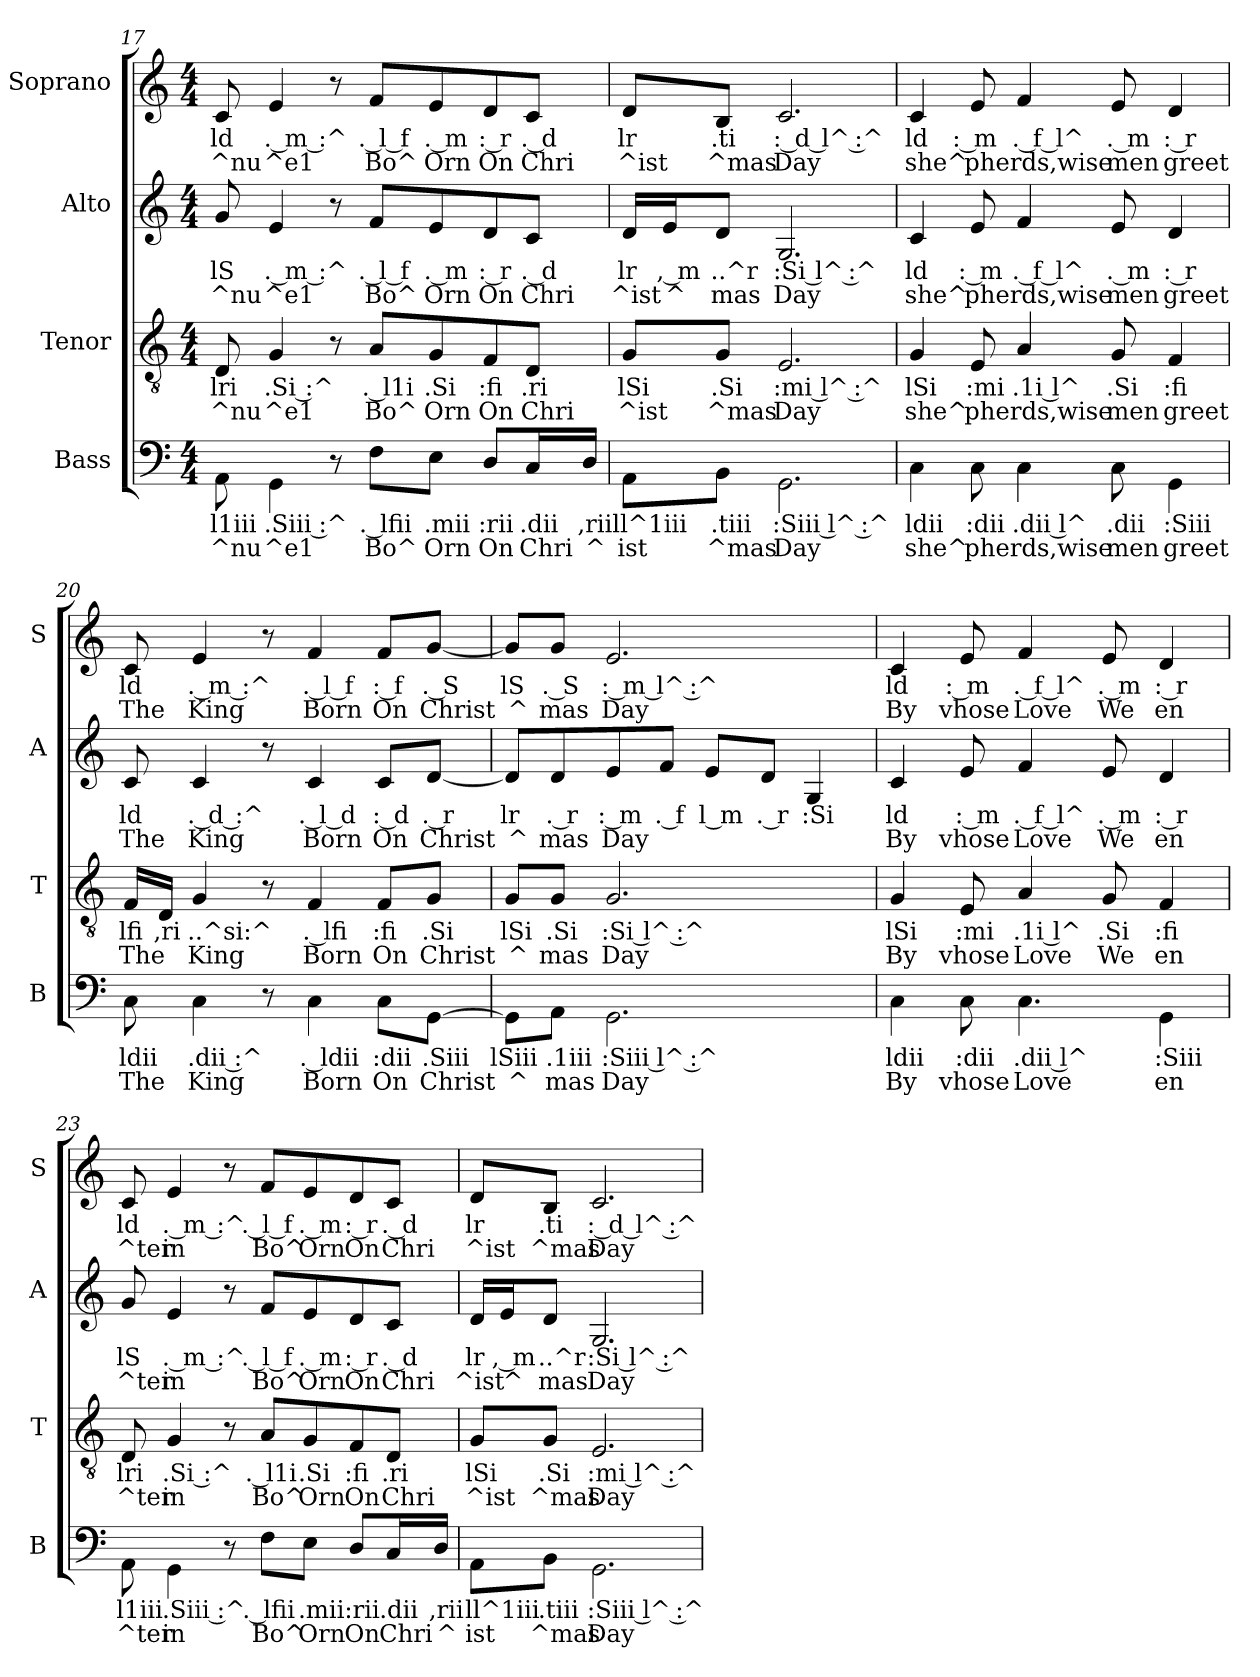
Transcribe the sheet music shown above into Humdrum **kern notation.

**kern	**text	**text	**kern	**text	**text	**kern	**text	**text	**kern	**text	**text
*part4	*part4	*part4	*part3	*part3	*part3	*part2	*part2	*part2	*part1	*part1	*part1
*staff4	*staff4	*staff4	*staff3	*staff3	*staff3	*staff2	*staff2	*staff2	*staff1	*staff1	*staff1
*I"Bass	*	*	*I"Tenor	*	*	*I"Alto	*	*	*I"Soprano	*	*
*I'B	*	*	*I'T	*	*	*I'A	*	*	*I'S	*	*
*clefF4	*	*	*clefGv2	*	*	*clefG2	*	*	*clefG2	*	*
*M4/4	*	*	*M4/4	*	*	*M4/4	*	*	*M4/4	*	*
=17	=17	=17	=17	=17	=17	=17	=17	=17	=17	=17	=17
!	!LO:LY:b:rj	!LO:LY:b:rj	!	!LO:LY:b:rj	!LO:LY:b:rj	!	!LO:LY:b:rj	!LO:LY:b:rj	!	!LO:LY:b:rj	!LO:LY:b:rj
8AA\	l1iii	^nu	8D/	lri	^nu	8g/	lS	^nu	8c/	ld	^nu
!	!LO:LY:b:rj	!LO:LY:b:rj	!	!LO:LY:b:rj	!LO:LY:b:rj	!	!LO:LY:b:rj	!LO:LY:b:rj	!	!LO:LY:b:rj	!LO:LY:b:rj
4GG\	.Siii :^	^e1	4G/	.Si :^	^e1	4e/	. m :^	^e1	4e/	. m :^	^e1
8r	.	.	8r	.	.	8r	.	.	8r	.	.
!	!LO:LY:b:rj	!LO:LY:b:cj	!	!LO:LY:b:rj	!LO:LY:b:cj	!	!LO:LY:b:rj	!LO:LY:b:cj	!	!LO:LY:b:rj	!LO:LY:b:cj
8F\L	. lfii	Bo^	8A/L	. l1i	Bo^	8f/L	. l f	Bo^	8f/L	. l f	Bo^
!	!LO:LY:b:rj	!LO:LY:b:cj	!	!LO:LY:b:rj	!LO:LY:b:cj	!	!LO:LY:b:rj	!LO:LY:b:cj	!	!LO:LY:b:rj	!LO:LY:b:cj
8E\J	.mii	Orn	8G/	.Si	Orn	8e/	. m	Orn	8e/	. m	Orn
!	!LO:LY:b:rj	!LO:LY:b:cj	!	!LO:LY:b:rj	!LO:LY:b:cj	!	!LO:LY:b:rj	!LO:LY:b:cj	!	!LO:LY:b:rj	!LO:LY:b:cj
8D/L	:rii	On	8F/	:fi	On	8d/	: r	On	8d/	: r	On
!	!LO:LY:b:rj	!LO:LY:b	!	!LO:LY:b:rj	!LO:LY:b:cj	!	!LO:LY:b:rj	!LO:LY:b:cj	!	!LO:LY:b:rj	!LO:LY:b:cj
16C/	.dii	Chri	8D/J	.ri	Chri	8c/J	. d	Chri	8c/J	. d	Chri
!	!LO:LY:b:rj	!LO:LY:b	!	!	!	!	!	!	!	!	!
16D/J	,riill^1iii	^	.	.	.	.	.	.	.	.	.
=18	=18	=18	=18	=18	=18	=18	=18	=18	=18	=18	=18
!	!	!LO:LY:b:cj	!	!LO:LY:b:rj	!LO:LY:b:rj	!	!LO:LY:b:rj	!LO:LY:b:rj	!	!LO:LY:b:rj	!LO:LY:b:rj
8AA\L	.	ist	8G/L	lSi	^ist	16d/L	lr	^ist	8d/L	lr	^ist
!	!	!	!	!	!	!	!LO:LY:b:rj	!LO:LY:b	!	!	!
.	.	.	.	.	.	16e/	, m	^	.	.	.
!	!LO:LY:b:rj	!LO:LY:b:rj	!	!LO:LY:b:rj	!LO:LY:b:rj	!	!LO:LY:b:cj	!LO:LY:b:cj	!	!LO:LY:b:rj	!LO:LY:b:rj
8BB\J	.tiii	^mas	8G/J	.Si	^mas	8d/J	..^r	mas	8B/J	.ti	^mas
!	!LO:LY:b:rj	!LO:LY:b:cj	!	!LO:LY:b:rj	!LO:LY:b:cj	!	!LO:LY:b:rj	!LO:LY:b:cj	!	!LO:LY:b:rj	!LO:LY:b:cj
2.GG\	:Siii l^ :^	Day	2.E/	:mi l^ :^	Day	2.G/	:Si l^ :^	Day	2.c/	: d l^ :^	Day
!!LO:PB:g=z
=19	=19	=19	=19	=19	=19	=19	=19	=19	=19	=19	=19
!	!LO:LY:b:rj	!LO:LY:b:cj	!	!LO:LY:b:rj	!LO:LY:b:cj	!	!LO:LY:b:rj	!LO:LY:b:cj	!	!LO:LY:b:rj	!LO:LY:b:cj
4C\	ldii	she^	4G/	lSi	she^	4c/	ld	she^	4c/	ld	she^
!	!LO:LY:b:rj	!LO:LY:b:cj	!	!LO:LY:b:rj	!LO:LY:b:cj	!	!LO:LY:b:rj	!LO:LY:b:cj	!	!LO:LY:b:rj	!LO:LY:b:cj
8C\	:dii	pherds,wise	8E/	:mi	pherds,wise	8e/	: m	pherds,wise	8e/	: m	pherds,wise
!	!LO:LY:b:rj	!	!	!LO:LY:b:rj	!	!	!LO:LY:b:rj	!	!	!LO:LY:b:rj	!
4C\	.dii l^	.	4A/	.1i l^	.	4f/	. f l^	.	4f/	. f l^	.
!	!LO:LY:b:rj	!LO:LY:b:cj	!	!LO:LY:b:rj	!LO:LY:b:cj	!	!LO:LY:b:rj	!LO:LY:b:cj	!	!LO:LY:b:rj	!LO:LY:b:cj
8C\	.dii	men	8G/	.Si	men	8e/	. m	men	8e/	. m	men
!	!LO:LY:b:rj	!LO:LY:b:cj	!	!LO:LY:b:rj	!LO:LY:b:cj	!	!LO:LY:b:rj	!LO:LY:b:cj	!	!LO:LY:b:rj	!LO:LY:b:cj
4GG\	:Siii	greet	4F/	:fi	greet	4d/	: r	greet	4d/	: r	greet
=20	=20	=20	=20	=20	=20	=20	=20	=20	=20	=20	=20
!	!LO:LY:b:rj	!LO:LY:b:cj	!	!LO:LY:b:rj	!LO:LY:b:cj	!	!LO:LY:b:rj	!LO:LY:b:cj	!	!LO:LY:b:rj	!LO:LY:b:cj
8C\	ldii	The	16F/L	lfi	The	8c/	ld	The	8c/	ld	The
!	!	!	!	!LO:LY:b:rj	!	!	!	!	!	!	!
.	.	.	16D/J	,ri	.	.	.	.	.	.	.
!	!LO:LY:b:rj	!LO:LY:b:cj	!	!LO:LY:b:cj	!LO:LY:b:cj	!	!LO:LY:b:rj	!LO:LY:b:cj	!	!LO:LY:b:rj	!LO:LY:b:cj
4C\	.dii :^	King	4G/	..^si:^	King	4c/	. d :^	King	4e/	. m :^	King
8r	.	.	8r	.	.	8r	.	.	8r	.	.
!	!LO:LY:b:rj	!LO:LY:b:cj	!	!LO:LY:b:rj	!LO:LY:b:cj	!	!LO:LY:b:rj	!LO:LY:b:cj	!	!LO:LY:b:rj	!LO:LY:b:cj
4C\	. ldii	Born	4F/	. lfi	Born	4c/	. l d	Born	4f/	. l f	Born
!	!LO:LY:b:rj	!LO:LY:b:cj	!	!LO:LY:b:rj	!LO:LY:b:cj	!	!LO:LY:b:rj	!LO:LY:b:cj	!	!LO:LY:b:rj	!LO:LY:b:cj
8C\L	:dii	On	8F/L	:fi	On	8c/L	: d	On	8f/L	: f	On
!	!LO:LY:b:rj	!LO:LY:b	!	!LO:LY:b:rj	!LO:LY:b	!	!LO:LY:b:rj	!LO:LY:b	!	!LO:LY:b:rj	!LO:LY:b
[>8GG\J	.Siii	Christ	8G/J	.Si	Christ	[<8d/J	. r	Christ	[<8g/J	. S	Christ
=21	=21	=21	=21	=21	=21	=21	=21	=21	=21	=21	=21
!	!LO:LY:b:rj	!LO:LY:b	!	!LO:LY:b:rj	!LO:LY:b	!	!LO:LY:b:rj	!LO:LY:b	!	!LO:LY:b:rj	!LO:LY:b
8GG\L]	lSiii	^	8G/L	lSi	^	8d/L]	lr	^	8g/L]	lS	^
!	!LO:LY:b:rj	!LO:LY:b:cj	!	!LO:LY:b:rj	!LO:LY:b:cj	!	!LO:LY:b:rj	!LO:LY:b:cj	!	!LO:LY:b:rj	!LO:LY:b:cj
8AA\J	.1iii	mas	8G/J	.Si	mas	8d/	. r	mas	8g/J	. S	mas
!	!LO:LY:b:rj	!LO:LY:b:cj	!	!LO:LY:b:rj	!LO:LY:b:cj	!	!LO:LY:b:rj	!LO:LY:b	!	!LO:LY:b:rj	!LO:LY:b:cj
2.GG\	:Siii l^ :^	Day	2.G/	:Si l^ :^	Day	8e/	: m	Day	2.e/	: m l^ :^	Day
!	!	!	!	!	!	!	!LO:LY:b:rj	!	!	!	!
.	.	.	.	.	.	8f/J	. f	.	.	.	.
!	!	!	!	!	!	!	!LO:LY:b:rj	!	!	!	!
.	.	.	.	.	.	8e/L	l m	.	.	.	.
!	!	!	!	!	!	!	!LO:LY:b:rj	!	!	!	!
.	.	.	.	.	.	8d/J	. r	.	.	.	.
!	!	!	!	!	!	!	!LO:LY:b:rj	!	!	!	!
.	.	.	.	.	.	4G/	:Si	.	.	.	.
!!LO:LB:g=z
=22	=22	=22	=22	=22	=22	=22	=22	=22	=22	=22	=22
!	!LO:LY:b:rj	!LO:LY:b:cj	!	!LO:LY:b:rj	!LO:LY:b:cj	!	!LO:LY:b:rj	!LO:LY:b:cj	!	!LO:LY:b:rj	!LO:LY:b:cj
4C\	ldii	By	4G/	lSi	By	4c/	ld	By	4c/	ld	By
!	!LO:LY:b:rj	!LO:LY:b:cj	!	!LO:LY:b:rj	!LO:LY:b:cj	!	!LO:LY:b:rj	!LO:LY:b:cj	!	!LO:LY:b:rj	!LO:LY:b:cj
8C\	:dii	vhose	8E/	:mi	vhose	8e/	: m	vhose	8e/	: m	vhose
!	!LO:LY:b:rj	!LO:LY:b:cj	!	!LO:LY:b:rj	!LO:LY:b:cj	!	!LO:LY:b:rj	!LO:LY:b:cj	!	!LO:LY:b:rj	!LO:LY:b:cj
4.C\	.dii l^	Love	4A/	.1i l^	Love	4f/	. f l^	Love	4f/	. f l^	Love
!	!	!	!	!LO:LY:b:rj	!LO:LY:b:cj	!	!LO:LY:b:rj	!LO:LY:b:cj	!	!LO:LY:b:rj	!LO:LY:b:cj
.	.	.	8G/	.Si	We	8e/	. m	We	8e/	. m	We
!	!LO:LY:b:rj	!LO:LY:b:cj	!	!LO:LY:b:rj	!LO:LY:b:cj	!	!LO:LY:b:rj	!LO:LY:b:cj	!	!LO:LY:b:rj	!LO:LY:b:cj
4GG\	:Siii	en	4F/	:fi	en	4d/	: r	en	4d/	: r	en
=23	=23	=23	=23	=23	=23	=23	=23	=23	=23	=23	=23
!	!LO:LY:b:rj	!LO:LY:b:rj	!	!LO:LY:b:rj	!LO:LY:b:rj	!	!LO:LY:b:rj	!LO:LY:b:rj	!	!LO:LY:b:rj	!LO:LY:b:rj
8AA\	l1iii	^ter	8D/	lri	^ter	8g/	lS	^ter	8c/	ld	^ter
!	!LO:LY:b:rj	!LO:LY:b:cj	!	!LO:LY:b:rj	!LO:LY:b:cj	!	!LO:LY:b:rj	!LO:LY:b:cj	!	!LO:LY:b:rj	!LO:LY:b:cj
4GG\	.Siii :^	in	4G/	.Si :^	in	4e/	. m :^	in	4e/	. m :^	in
8r	.	.	8r	.	.	8r	.	.	8r	.	.
!	!LO:LY:b:rj	!LO:LY:b:cj	!	!LO:LY:b:rj	!LO:LY:b:cj	!	!LO:LY:b:rj	!LO:LY:b:cj	!	!LO:LY:b:rj	!LO:LY:b:cj
8F\L	. lfii	Bo^	8A/L	. l1i	Bo^	8f/L	. l f	Bo^	8f/L	. l f	Bo^
!	!LO:LY:b:rj	!LO:LY:b:cj	!	!LO:LY:b:rj	!LO:LY:b:cj	!	!LO:LY:b:rj	!LO:LY:b:cj	!	!LO:LY:b:rj	!LO:LY:b:cj
8E\J	.mii	Orn	8G/	.Si	Orn	8e/	. m	Orn	8e/	. m	Orn
!	!LO:LY:b:rj	!LO:LY:b:cj	!	!LO:LY:b:rj	!LO:LY:b:cj	!	!LO:LY:b:rj	!LO:LY:b:cj	!	!LO:LY:b:rj	!LO:LY:b:cj
8D/L	:rii	On	8F/	:fi	On	8d/	: r	On	8d/	: r	On
!	!LO:LY:b:rj	!LO:LY:b	!	!LO:LY:b:rj	!LO:LY:b:cj	!	!LO:LY:b:rj	!LO:LY:b:cj	!	!LO:LY:b:rj	!LO:LY:b:cj
16C/	.dii	Chri	8D/J	.ri	Chri	8c/J	. d	Chri	8c/J	. d	Chri
!	!LO:LY:b:rj	!LO:LY:b	!	!	!	!	!	!	!	!	!
16D/J	,rii	^	.	.	.	.	.	.	.	.	.
=24	=24	=24	=24	=24	=24	=24	=24	=24	=24	=24	=24
!	!LO:LY:b:rj	!LO:LY:b:cj	!	!LO:LY:b:rj	!LO:LY:b:rj	!	!LO:LY:b:rj	!LO:LY:b:rj	!	!LO:LY:b:rj	!LO:LY:b:rj
8AA\L	ll^1iii	ist	8G/L	lSi	^ist	16d/L	lr	^ist	8d/L	lr	^ist
!	!	!	!	!	!	!	!LO:LY:b:rj	!LO:LY:b	!	!	!
.	.	.	.	.	.	16e/	, m	^	.	.	.
!	!LO:LY:b:rj	!LO:LY:b:rj	!	!LO:LY:b:rj	!LO:LY:b:rj	!	!LO:LY:b:cj	!LO:LY:b:cj	!	!LO:LY:b:rj	!LO:LY:b:rj
8BB\J	.tiii	^mas	8G/J	.Si	^mas	8d/J	..^r	mas	8B/J	.ti	^mas
!	!LO:LY:b:rj	!LO:LY:b:cj	!	!LO:LY:b:rj	!LO:LY:b:cj	!	!LO:LY:b:rj	!LO:LY:b:cj	!	!LO:LY:b:rj	!LO:LY:b:cj
2.GG\	:Siii l^ :^	Day	2.E/	:mi l^ :^	Day	2.G/	:Si l^ :^	Day	2.c/	: d l^ :^	Day
=	=	=	=	=	=	=	=	=	=	=	=
*-	*-	*-	*-	*-	*-	*-	*-	*-	*-	*-	*-
